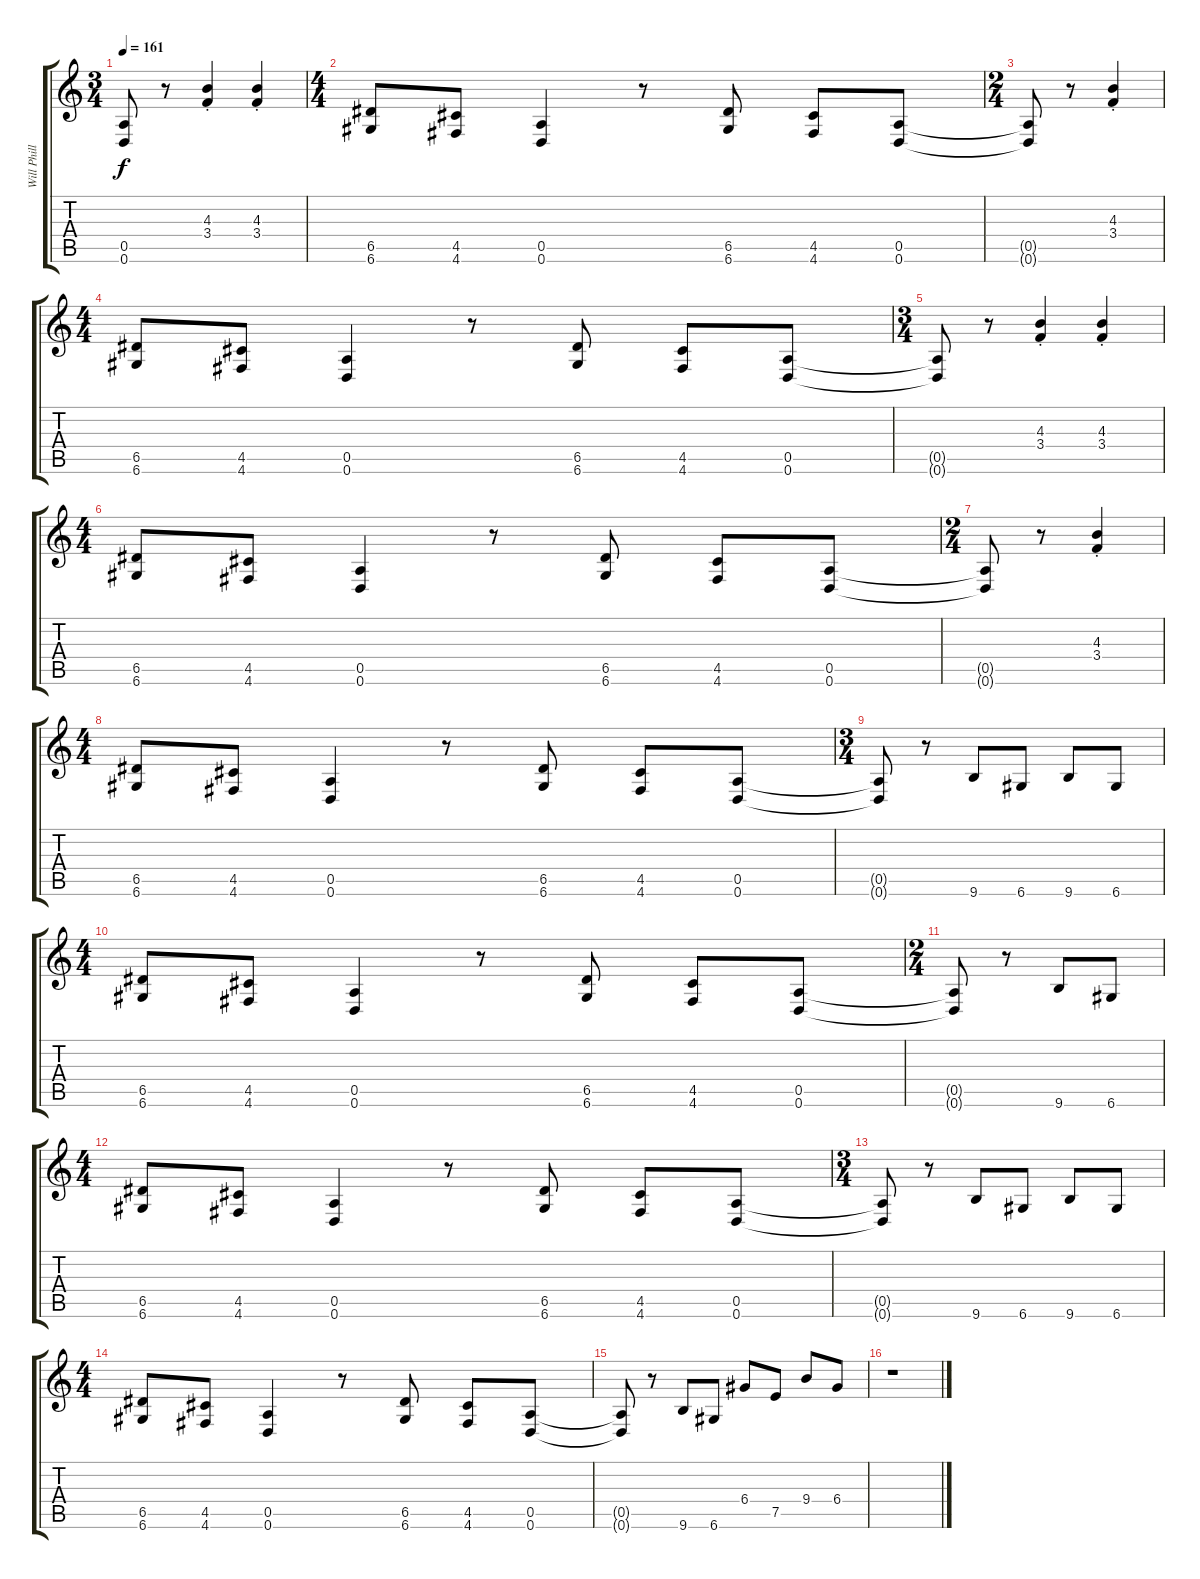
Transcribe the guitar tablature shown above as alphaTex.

\track ("Will Phillipson (Guitar)" "Will Phill") {instrument distortionguitar}
\staff {score tabs}
\tuning (E4 B3 G3 D3 A2 D2) {hide}
\ts (3 4)
\tempo 161
\clef g2
\ks c
(0.5{t} 0.6{t}).8{dy f} r.8 (4.3{st} 3.4{st}).4 (4.3{st} 3.4{st}).4 |
\ts (4 4)
(6.5 6.6).8 (4.5 4.6).8 (0.5 0.6).4 r.8 (6.5 6.6).8 (4.5 4.6).8 (0.5 0.6).8 |
\ts (2 4)
(0.5{t} 0.6{t}).8 r.8 (4.3{st} 3.4{st}).4 |
\ts (4 4)
(6.5 6.6).8 (4.5 4.6).8 (0.5 0.6).4 r.8 (6.5 6.6).8 (4.5 4.6).8 (0.5 0.6).8 |
\ts (3 4)
(0.5{t} 0.6{t}).8 r.8 (4.3{st} 3.4{st}).4 (4.3{st} 3.4{st}).4 |
\ts (4 4)
(6.5 6.6).8 (4.5 4.6).8 (0.5 0.6).4 r.8 (6.5 6.6).8 (4.5 4.6).8 (0.5 0.6).8 |
\ts (2 4)
(0.5{t} 0.6{t}).8 r.8 (4.3{st} 3.4{st}).4 |
\ts (4 4)
(6.5 6.6).8 (4.5 4.6).8 (0.5 0.6).4 r.8 (6.5 6.6).8 (4.5 4.6).8 (0.5 0.6).8 |
\ts (3 4)
(0.5{t} 0.6{t}).8 r.8 9.6.8 6.6.8 9.6.8 6.6.8 |
\ts (4 4)
(6.5 6.6).8 (4.5 4.6).8 (0.5 0.6).4 r.8 (6.5 6.6).8 (4.5 4.6).8 (0.5 0.6).8 |
\ts (2 4)
(0.5{t} 0.6{t}).8 r.8 9.6.8 6.6.8 |
\ts (4 4)
(6.5 6.6).8 (4.5 4.6).8 (0.5 0.6).4 r.8 (6.5 6.6).8 (4.5 4.6).8 (0.5 0.6).8 |
\ts (3 4)
(0.5{t} 0.6{t}).8 r.8 9.6.8 6.6.8 9.6.8 6.6.8 |
\ts (4 4)
(6.5 6.6).8 (4.5 4.6).8 (0.5 0.6).4 r.8 (6.5 6.6).8 (4.5 4.6).8 (0.5 0.6).8 |
(0.5{t} 0.6{t}).8 r.8 9.6.8 6.6.8 6.4.8 7.5.8 9.4.8 6.4.8 |
r.1
